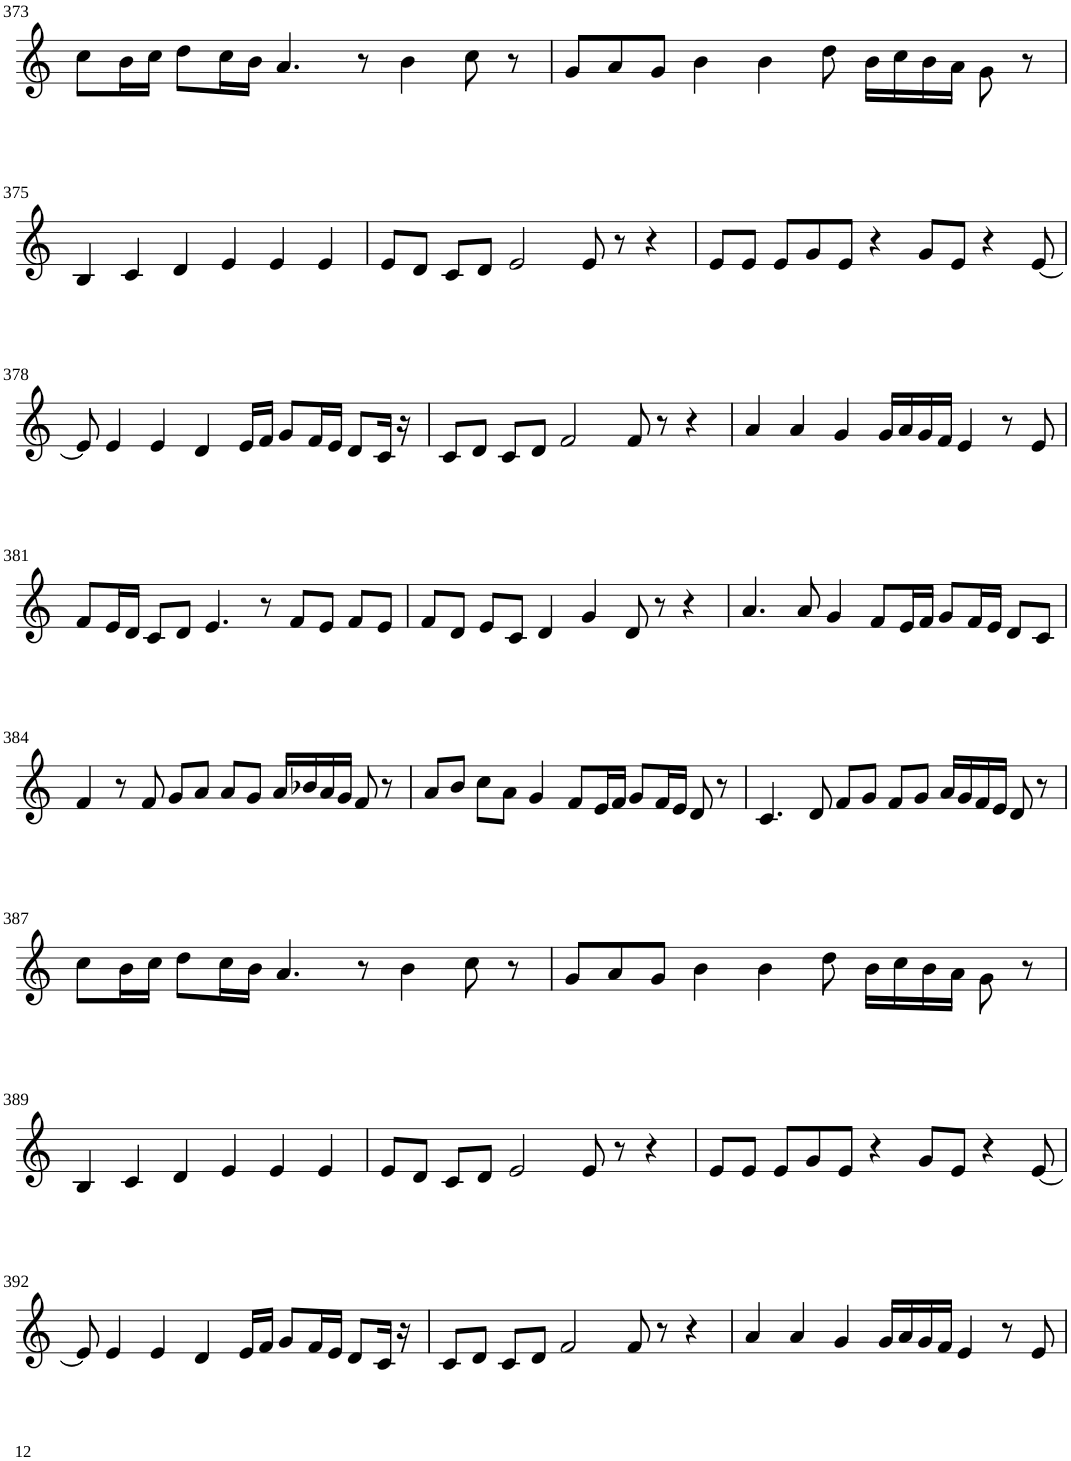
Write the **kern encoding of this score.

**kern
*part1
*staff1
*I"Violin
!!LO:PB:g=z
*clefG2
*k[]
*M6/4
=373
8cc\L
16b\L
16cc\JJ
8dd\L
16cc\L
16b\JJ
4.a/
8r
4b\
8cc\
8r
=374
8g/L
8a/
8g/J
4b\
4b\
8dd\
16b\LL
16cc\
16b\
16a\JJ
8g\
8r
!!LO:LB:g=z
=375
4B/
4c/
4d/
4e/
4e/
4e/
=376
8e/L
8d/J
8c/L
8d/J
2e/
8e/
8r
4r
=377
8e/L
8e/J
8e/L
8g/
8e/J
4r
8g/L
8e/J
4r
[8e/
!!LO:LB:g=z
=378
8e/]
4e/
4e/
4d/
16e/LL
16f/JJ
8g/L
16f/L
16e/JJ
8d/L
16c/Jk
16r
=379
8c/L
8d/J
8c/L
8d/J
2f/
8f/
8r
4r
=380
4a/
4a/
4g/
16g/LL
16a/
16g/
16f/JJ
4e/
8r
8e/
!!LO:LB:g=z
=381
8f/L
16e/L
16d/JJ
8c/L
8d/J
4.e/
8r
8f/L
8e/J
8f/L
8e/J
=382
8f/L
8d/J
8e/L
8c/J
4d/
4g/
8d/
8r
4r
=383
4.a/
8a/
4g/
8f/L
16e/L
16f/JJ
8g/L
16f/L
16e/JJ
8d/L
8c/J
!!LO:LB:g=z
=384
4f/
8r
8f/
8g/L
8a/J
8a/L
8g/J
16a/LL
16b-X/
16a/
16g/JJ
8f/
8r
=385
8a/L
8b/J
8cc\L
8a\J
4g/
8f/L
16e/L
16f/JJ
8g/L
16f/L
16e/JJ
8d/
8r
=386
4.c/
8d/
8f/L
8g/J
8f/L
8g/J
16a/LL
16g/
16f/
16e/JJ
8d/
8r
!!LO:LB:g=z
=387
8cc\L
16b\L
16cc\JJ
8dd\L
16cc\L
16b\JJ
4.a/
8r
4b\
8cc\
8r
=388
8g/L
8a/
8g/J
4b\
4b\
8dd\
16b\LL
16cc\
16b\
16a\JJ
8g\
8r
!!LO:LB:g=z
=389
4B/
4c/
4d/
4e/
4e/
4e/
=390
8e/L
8d/J
8c/L
8d/J
2e/
8e/
8r
4r
=391
8e/L
8e/J
8e/L
8g/
8e/J
4r
8g/L
8e/J
4r
[8e/
!!LO:LB:g=z
=392
8e/]
4e/
4e/
4d/
16e/LL
16f/JJ
8g/L
16f/L
16e/JJ
8d/L
16c/Jk
16r
=393
8c/L
8d/J
8c/L
8d/J
2f/
8f/
8r
4r
=394
4a/
4a/
4g/
16g/LL
16a/
16g/
16f/JJ
4e/
8r
8e/
=
*-
